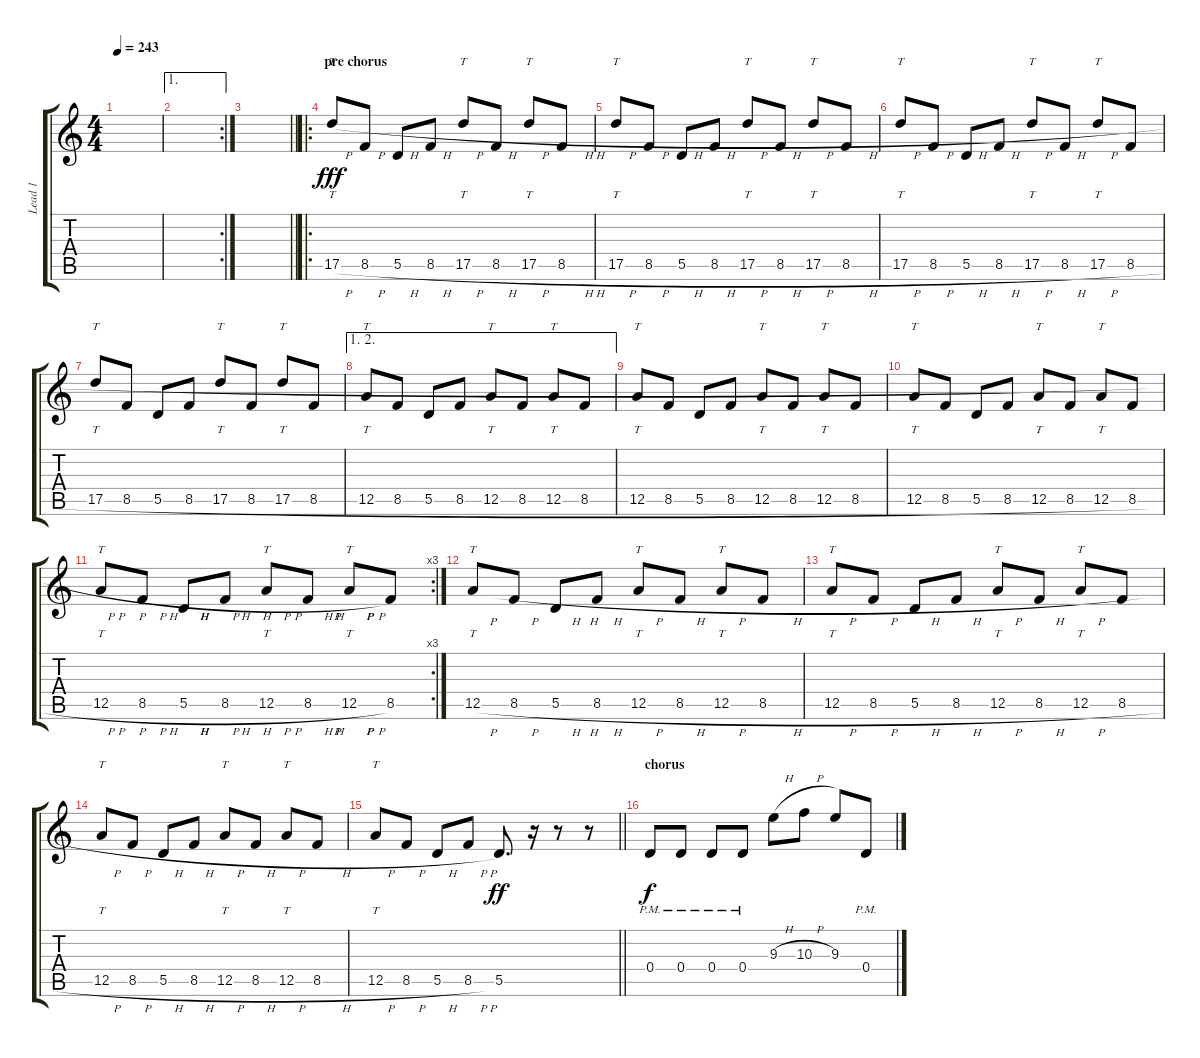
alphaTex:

\track ("Lead 1" "Lead 1") {instrument distortionguitar}
\staff {score tabs}
\tuning (E4 B3 G3 D3 A2 D2) {hide}
\ts (4 4)
\tempo 243
\clef g2
\ks c
|
\ae 1
\rc 2
|
\barLineRight lightlight
|
\ro
\section ("" "pre chorus")
17.5{h}.8{tt dy fff} 8.5{h}.8 5.5{h}.8 8.5{h}.8 17.5{h}.8{tt} 8.5{h}.8 17.5{h}.8{tt} 8.5{h}.8 |
17.5{h}.8{tt} 8.5{h}.8 5.5{h}.8 8.5{h}.8 17.5{h}.8{tt} 8.5{h}.8 17.5{h}.8{tt} 8.5{h}.8 |
17.5{h}.8{tt} 8.5{h}.8 5.5{h}.8 8.5{h}.8 17.5{h}.8{tt} 8.5{h}.8 17.5{h}.8{tt} 8.5{h}.8 |
17.5{h}.8{tt} 8.5{h}.8 5.5{h}.8 8.5{h}.8 17.5{h}.8{tt} 8.5{h}.8 17.5{h}.8{tt} 8.5{h}.8 |
\ae (1 2)
12.5{h}.8{tt} 8.5{h}.8 5.5{h}.8 8.5{h}.8 12.5{h}.8{tt} 8.5{h}.8 12.5{h}.8{tt} 8.5{h}.8 |
12.5{h}.8{tt} 8.5{h}.8 5.5{h}.8 8.5{h}.8 12.5{h}.8{tt} 8.5{h}.8 12.5{h}.8{tt} 8.5{h}.8 |
12.5{h}.8{tt} 8.5{h}.8 5.5{h}.8 8.5{h}.8 12.5{h}.8{tt} 8.5{h}.8 12.5{h}.8{tt} 8.5{h}.8 |
\rc 3
12.5{h}.8{tt} 8.5{h}.8 5.5{h}.8 8.5{h}.8 12.5{h}.8{tt} 8.5{h}.8 12.5{h}.8{tt} 8.5.8 |
12.5{h}.8{tt} 8.5{h}.8 5.5{h}.8 8.5{h}.8 12.5{h}.8{tt} 8.5{h}.8 12.5{h}.8{tt} 8.5{h}.8 |
12.5{h}.8{tt} 8.5{h}.8 5.5{h}.8 8.5{h}.8 12.5{h}.8{tt} 8.5{h}.8 12.5{h}.8{tt} 8.5{h}.8 |
12.5{h}.8{tt} 8.5{h}.8 5.5{h}.8 8.5{h}.8 12.5{h}.8{tt} 8.5{h}.8 12.5{h}.8{tt} 8.5{h}.8 |
\barLineRight lightlight
12.5{h}.8{tt} 8.5{h}.8 5.5{h}.8 8.5{h}.8 5.5.8{d dy ff} r.16 r.8 r.8 |
\section ("" "chorus")
0.4{pm}.8{dy f} 0.4{pm}.8 0.4{pm}.8 0.4{pm}.8 9.3{h}.8 10.3{h}.8 9.3.8 0.4{pm}.8
